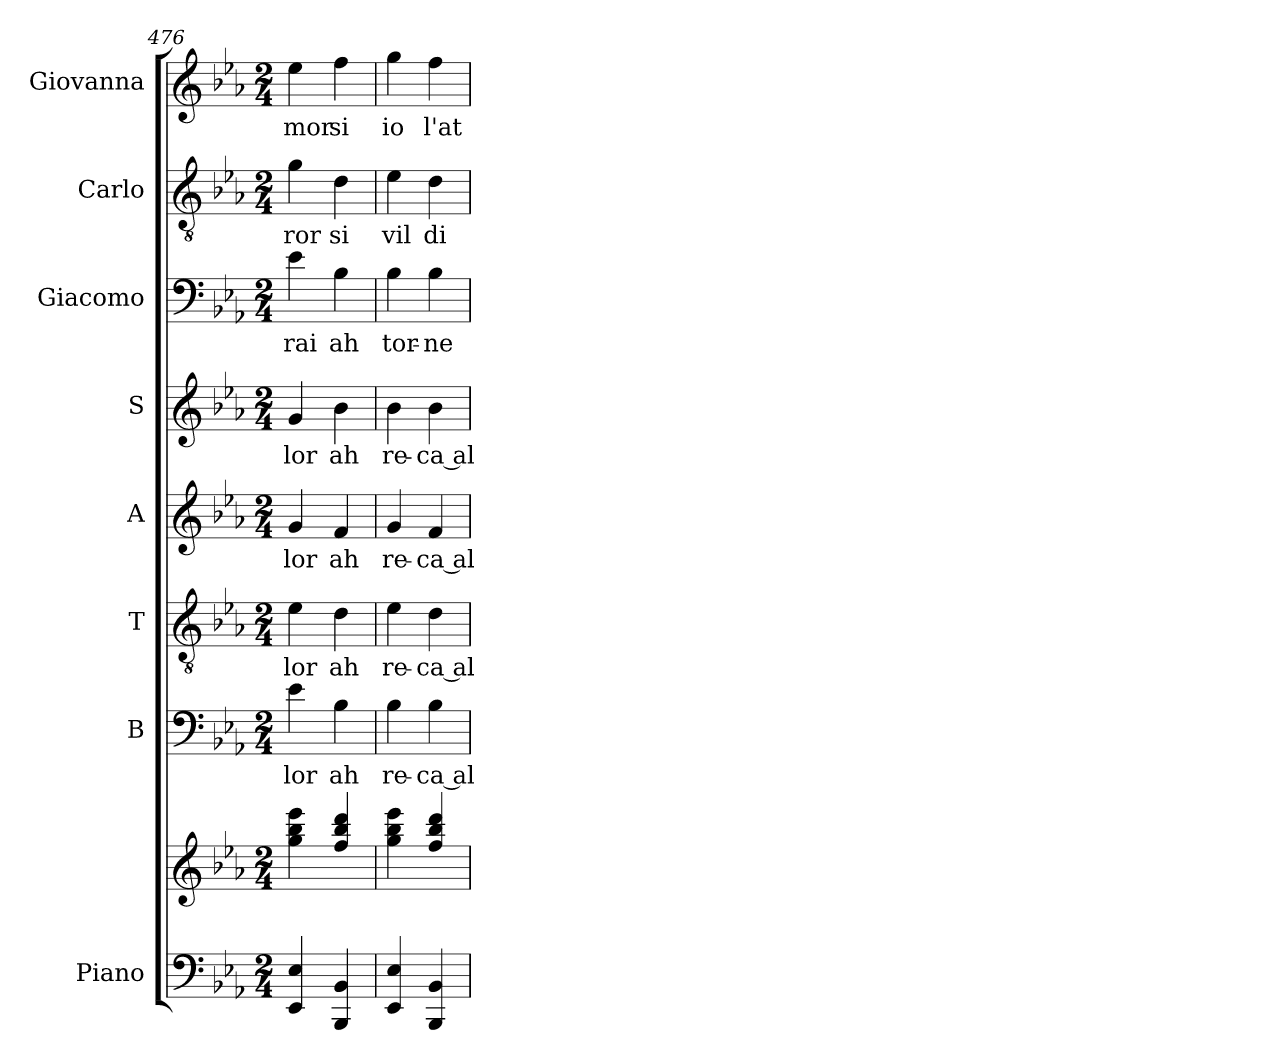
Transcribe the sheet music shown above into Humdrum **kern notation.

**kern	**kern	**kern	**text	**kern	**text	**kern	**text	**kern	**text	**kern	**text	**kern	**text	**kern	**text
*part8	*part8	*part7	*part7	*part6	*part6	*part5	*part5	*part4	*part4	*part3	*part3	*part2	*part2	*part1	*part1
*staff9	*staff8	*staff7	*staff7	*staff6	*staff6	*staff5	*staff5	*staff4	*staff4	*staff3	*staff3	*staff2	*staff2	*staff1	*staff1
*I"Piano	*	*I"B	*	*I"T	*	*I"A	*	*I"S	*	*I"Giacomo	*	*I"Carlo	*	*I"Giovanna	*
*I'Pno	*	*I'B	*	*I'T	*	*I'A	*	*I'S	*	*	*	*	*	*	*
!!LO:PB:g=z
*clefF4	*clefG2	*clefF4	*	*clefGv2	*	*clefG2	*	*clefG2	*	*clefF4	*	*clefGv2	*	*clefG2	*
*k[b-e-a-]	*k[b-e-a-]	*k[b-e-a-]	*	*k[b-e-a-]	*	*k[b-e-a-]	*	*k[b-e-a-]	*	*k[b-e-a-]	*	*k[b-e-a-]	*	*k[b-e-a-]	*
*M2/4	*M2/4	*M2/4	*	*M2/4	*	*M2/4	*	*M2/4	*	*M2/4	*	*M2/4	*	*M2/4	*
=476	=476	=476	=476	=476	=476	=476	=476	=476	=476	=476	=476	=476	=476	=476	=476
!	!	!	!LO:LY:b	!	!LO:LY:b	!	!LO:LY:b	!	!LO:LY:b	!	!LO:LY:b	!	!LO:LY:b	!	!LO:LY:b
4EE-/ 4E-/	4gg\ 4bb-\ 4eee-\	4e-\	-lor	4e-\	-lor	4g/	-lor	4g/	-lor	4e-\	-rai	4g\	-ror	4ee-\	-mor
!	!	!	!LO:LY:b	!	!LO:LY:b	!	!LO:LY:b	!	!LO:LY:b	!	!LO:LY:b	!	!LO:LY:b	!	!LO:LY:b
4BBB-/ 4BB-/	4ff/ 4bb-/ 4ddd/	4B-\	ah	4d\	ah	4f/	ah	4b-\	ah	4B-\	ah	4d\	si	4ff\	si
=477	=477	=477	=477	=477	=477	=477	=477	=477	=477	=477	=477	=477	=477	=477	=477
!	!	!	!LO:LY:b	!	!LO:LY:b	!	!LO:LY:b	!	!LO:LY:b	!	!LO:LY:b	!	!LO:LY:b	!	!LO:LY:b
4EE-/ 4E-/	4gg\ 4bb-\ 4eee-\	4B-\	re-	4e-\	re-	4g/	re-	4b-\	re-	4B-\	tor-	4e-\	vil	4gg\	io
!	!	!	!LO:LY:b	!	!LO:LY:b	!	!LO:LY:b	!	!LO:LY:b	!	!LO:LY:b	!	!LO:LY:b	!	!LO:LY:b
4BBB-/ 4BB-/	4ff/ 4bb-/ 4ddd/	4B-\	-ca al-	4d\	-ca al-	4f/	-ca al-	4b-\	-ca al-	4B-\	-ne-	4d\	di	4ff\	l'at-
=	=	=	=	=	=	=	=	=	=	=	=	=	=	=	=
*-	*-	*-	*-	*-	*-	*-	*-	*-	*-	*-	*-	*-	*-	*-	*-
